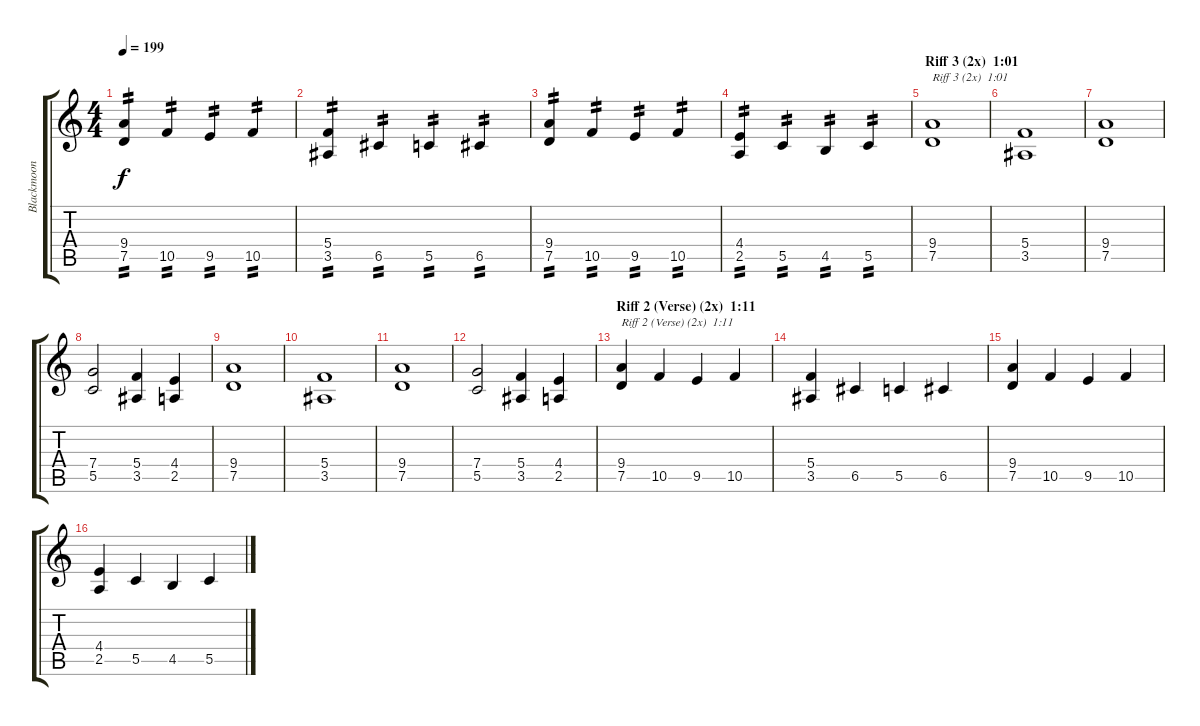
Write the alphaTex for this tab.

\track ("Blackmoon" "Blackmoon") {instrument overdrivenguitar}
\staff {score tabs}
\tuning (D4 A3 F3 C3 G2 D2) {hide}
\ts (4 4)
\tempo 199
\clef g2
\ks c
(9.4 7.5).4{tp 2 dy f} 10.5.4{tp 2} 9.5.4{tp 2} 10.5.4{tp 2} |
(5.4 3.5).4{tp 2} 6.5.4{tp 2} 5.5.4{tp 2} 6.5.4{tp 2} |
(9.4 7.5).4{tp 2} 10.5.4{tp 2} 9.5.4{tp 2} 10.5.4{tp 2} |
(4.4 2.5).4{tp 2} 5.5.4{tp 2} 4.5.4{tp 2} 5.5.4{tp 2} |
\section ("" "Riff 3 (2x)  1:01")
(9.4 7.5).1{txt "Riff 3 (2x)  1:01"} |
(5.4 3.5).1 |
(9.4 7.5).1 |
(7.4 5.5).2 (5.4 3.5).4 (4.4 2.5).4 |
(9.4 7.5).1 |
(5.4 3.5).1 |
(9.4 7.5).1 |
(7.4 5.5).2 (5.4 3.5).4 (4.4 2.5).4 |
\section ("" "Riff 2 (Verse) (2x)  1:11")
(9.4 7.5).4{txt "Riff 2 (Verse) (2x)  1:11"} 10.5.4 9.5.4 10.5.4 |
(5.4 3.5).4 6.5.4 5.5.4 6.5.4 |
(9.4 7.5).4 10.5.4 9.5.4 10.5.4 |
(4.4 2.5).4 5.5.4 4.5.4 5.5.4
